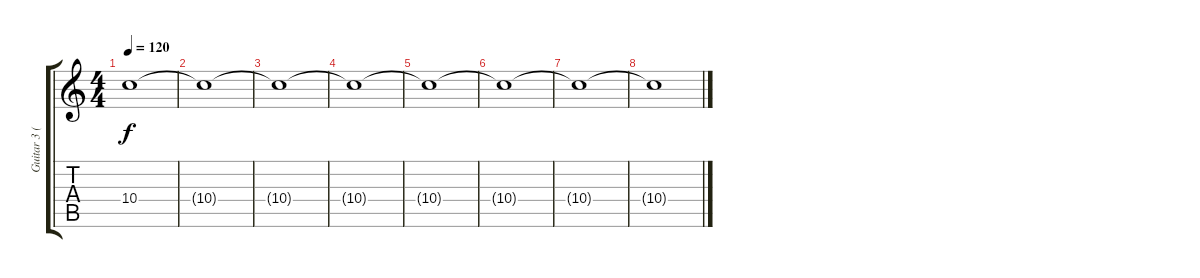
\track ("Guitar 3 (overdub)" "Guitar 3 (") {instrument distortionguitar}
\staff {score tabs}
\tuning (E4 B3 G3 D3 A2 E2) {hide}
\ts (4 4)
\tempo 120
\clef g2
\ks c
10.4{t}.1{dy f} |
10.4{t}.1 |
10.4{t}.1 |
10.4{t}.1 |
10.4{t}.1 |
10.4{t}.1 |
10.4{t}.1 |
10.4{t}.1
